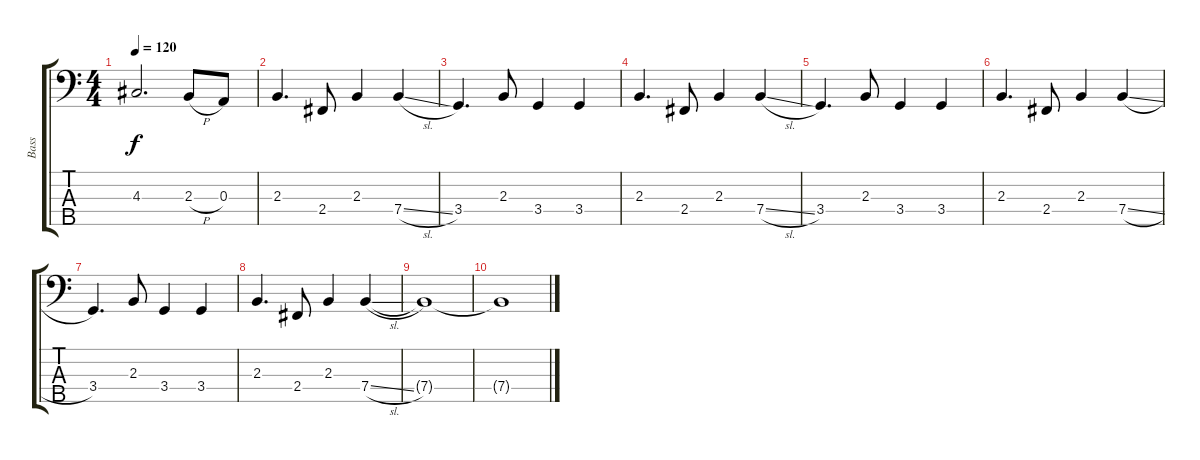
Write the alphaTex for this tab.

\track ("Bass" "Bass") {instrument electricbassfinger}
\staff {score tabs}
\tuning (G2 D2 A1 E1 B0) {hide}
\ts (4 4)
\tempo 120
\clef f4
\ks c
4.3{t}.2{d dy f} 2.3{h}.8 0.3.8 |
2.3.4{d} 2.4.8 2.3.4 7.4{sl}.4 |
3.4.4{d} 2.3.8 3.4.4 3.4.4 |
2.3.4{d} 2.4.8 2.3.4 7.4{sl}.4 |
3.4.4{d} 2.3.8 3.4.4 3.4.4 |
2.3.4{d} 2.4.8 2.3.4 7.4{sl}.4 |
3.4.4{d} 2.3.8 3.4.4 3.4.4 |
2.3.4{d} 2.4.8 2.3.4 7.4{sl}.4 |
7.4{t}.1 |
7.4{t}.1
